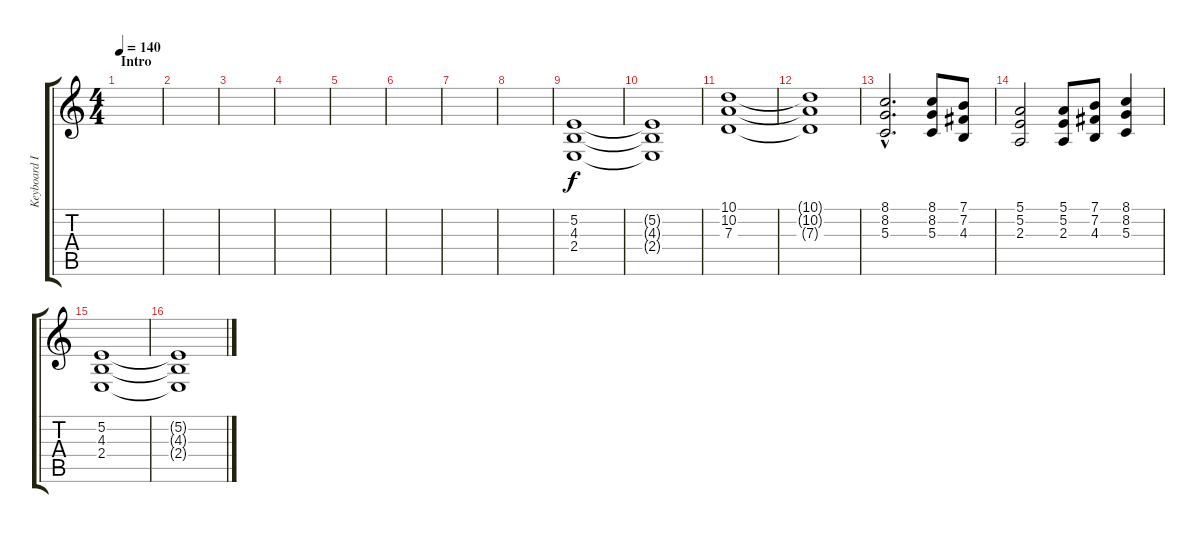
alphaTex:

\track ("Keyboard I" "Keyboard I") {instrument stringensemble1}
\staff {score tabs}
\tuning (E4 B3 G3 D3 A2 E2) {hide}
\ts (4 4)
\section ("" "Intro")
\tempo 140
\clef g2
\ks c
|
|
|
|
|
|
|
|
(5.2 4.3 2.4).1 |
(5.2{t} 4.3{t} 2.4{t}).1 |
(10.1 10.2 7.3).1 |
(10.1{t} 10.2{t} 7.3{t}).1 |
(8.1{hac} 8.2{hac} 5.3{hac}).2{d} (8.1 8.2 5.3).8 (7.1 7.2 4.3).8 |
(5.1 5.2 2.3).2 (5.1 5.2 2.3).8 (7.1 7.2 4.3).8 (8.1 8.2 5.3).4 |
(5.2 4.3 2.4).1 |
(5.2{t} 4.3{t} 2.4{t}).1
